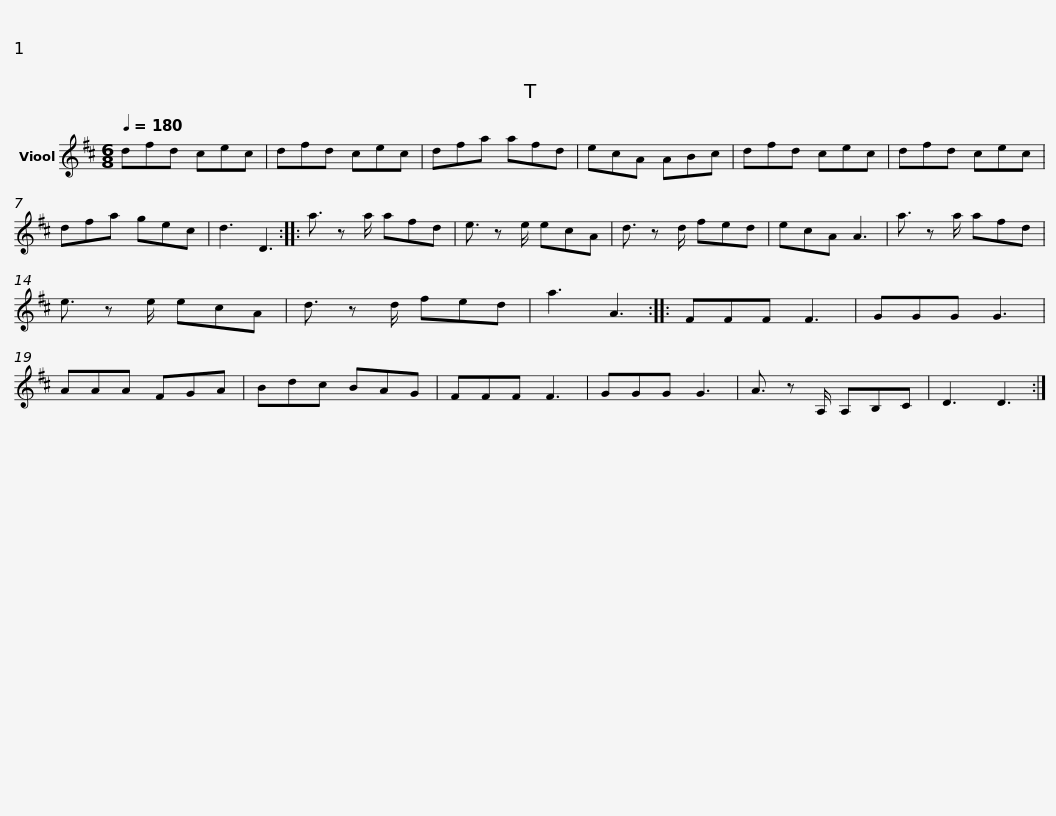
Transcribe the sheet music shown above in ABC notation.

X:1
L:1/8
Q:1/4=180
M:6/8
I:linebreak $
K:D
V:1 treble
V:1
 dfd cec | dfd cec | dfa afd | ecA ABc |$ dfd cec | %5
 dfd cec | dfa gec | d3 D3 ::$ a3/2 z a/ afd | e3/2 z e/ ecA | %10
 d3/2 z d/ fed | ecA A3 |$ a3/2 z a/ afd | e3/2 z e/ ecA | d3/2 z d/ fed | %15
 a3 A3 ::$ FFF F3 | GGG G3 | AAA FGA | Bdc BAG |$ %20
 FFF F3 | GGG G3 | A3/2 z A,/ A,B,C | D3 D3 :| %24
